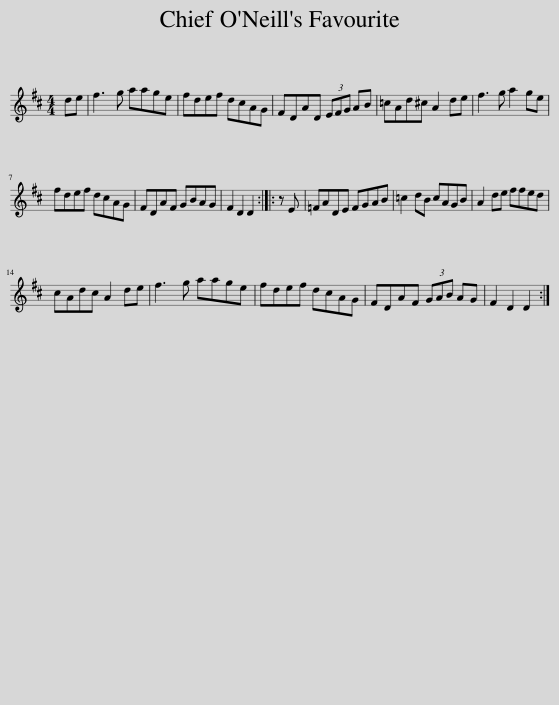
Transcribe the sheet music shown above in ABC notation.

X:1
L:1/8
M:4/4
I:linebreak $
K:D
V:1 treble
V:1
 de | f3 g aage | fdef dcAG | FDAD (3EFG AB | =cAd^c A2 de | %5
 f3 g a2 ge |$ fdef dcAG | FDAF GBAG | F2 D2 D2 :: z E | %10
 =FADE FGAB | =c2 dB cAGB | A2 de ffed |$ cAdc A2 de | f3 g aage | %15
 fdef dcAG | FDAF (3GAB AG | F2 D2 D2 :| %18
